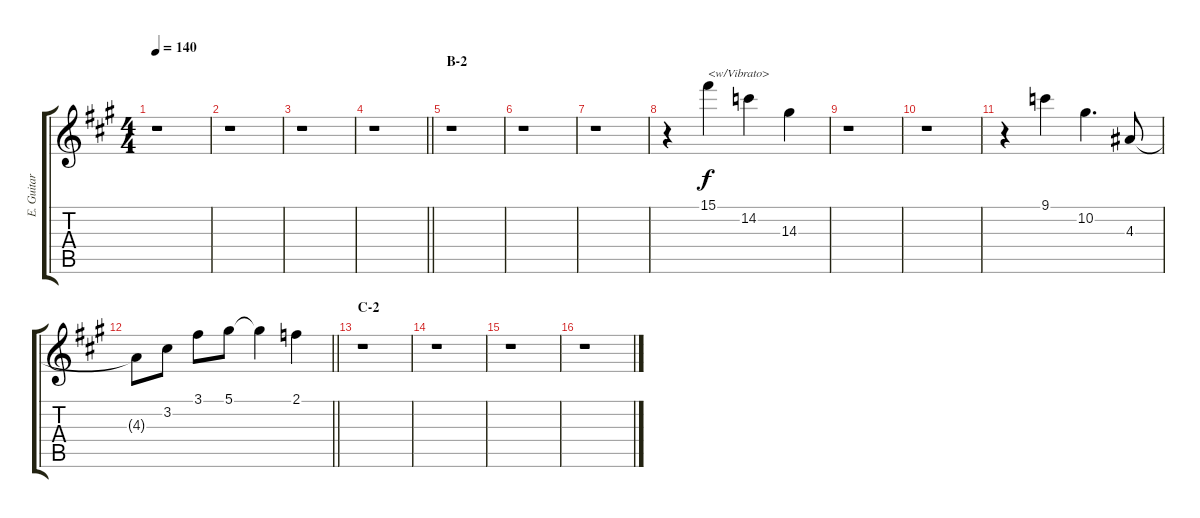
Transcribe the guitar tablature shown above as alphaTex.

\track ("E. Guitar III" "E. Guitar ") {instrument overdrivenguitar}
\staff {score tabs}
\tuning (Eb4 Bb3 Gb3 Db3 Ab2 Eb2) {hide}
\ts (4 4)
\tempo 140
\clef g2
\ks a
r.1{dy f} |
r.1 |
r.1 |
\barLineRight lightlight
r.1 |
\section ("" "B-2")
r.1 |
r.1 |
r.1 |
r.4 15.1.4{txt "<w/Vibrato>"} 14.2.4 14.3.4 |
r.1 |
r.1 |
r.4 9.1.4 10.2.4{d} 4.3.8 |
\barLineRight lightlight
4.3{t}.8 3.2.8 3.1.8 5.1.8 5.1{t}.4 2.1.4 |
\section ("" "C-2")
r.1 |
r.1 |
r.1 |
r.1
